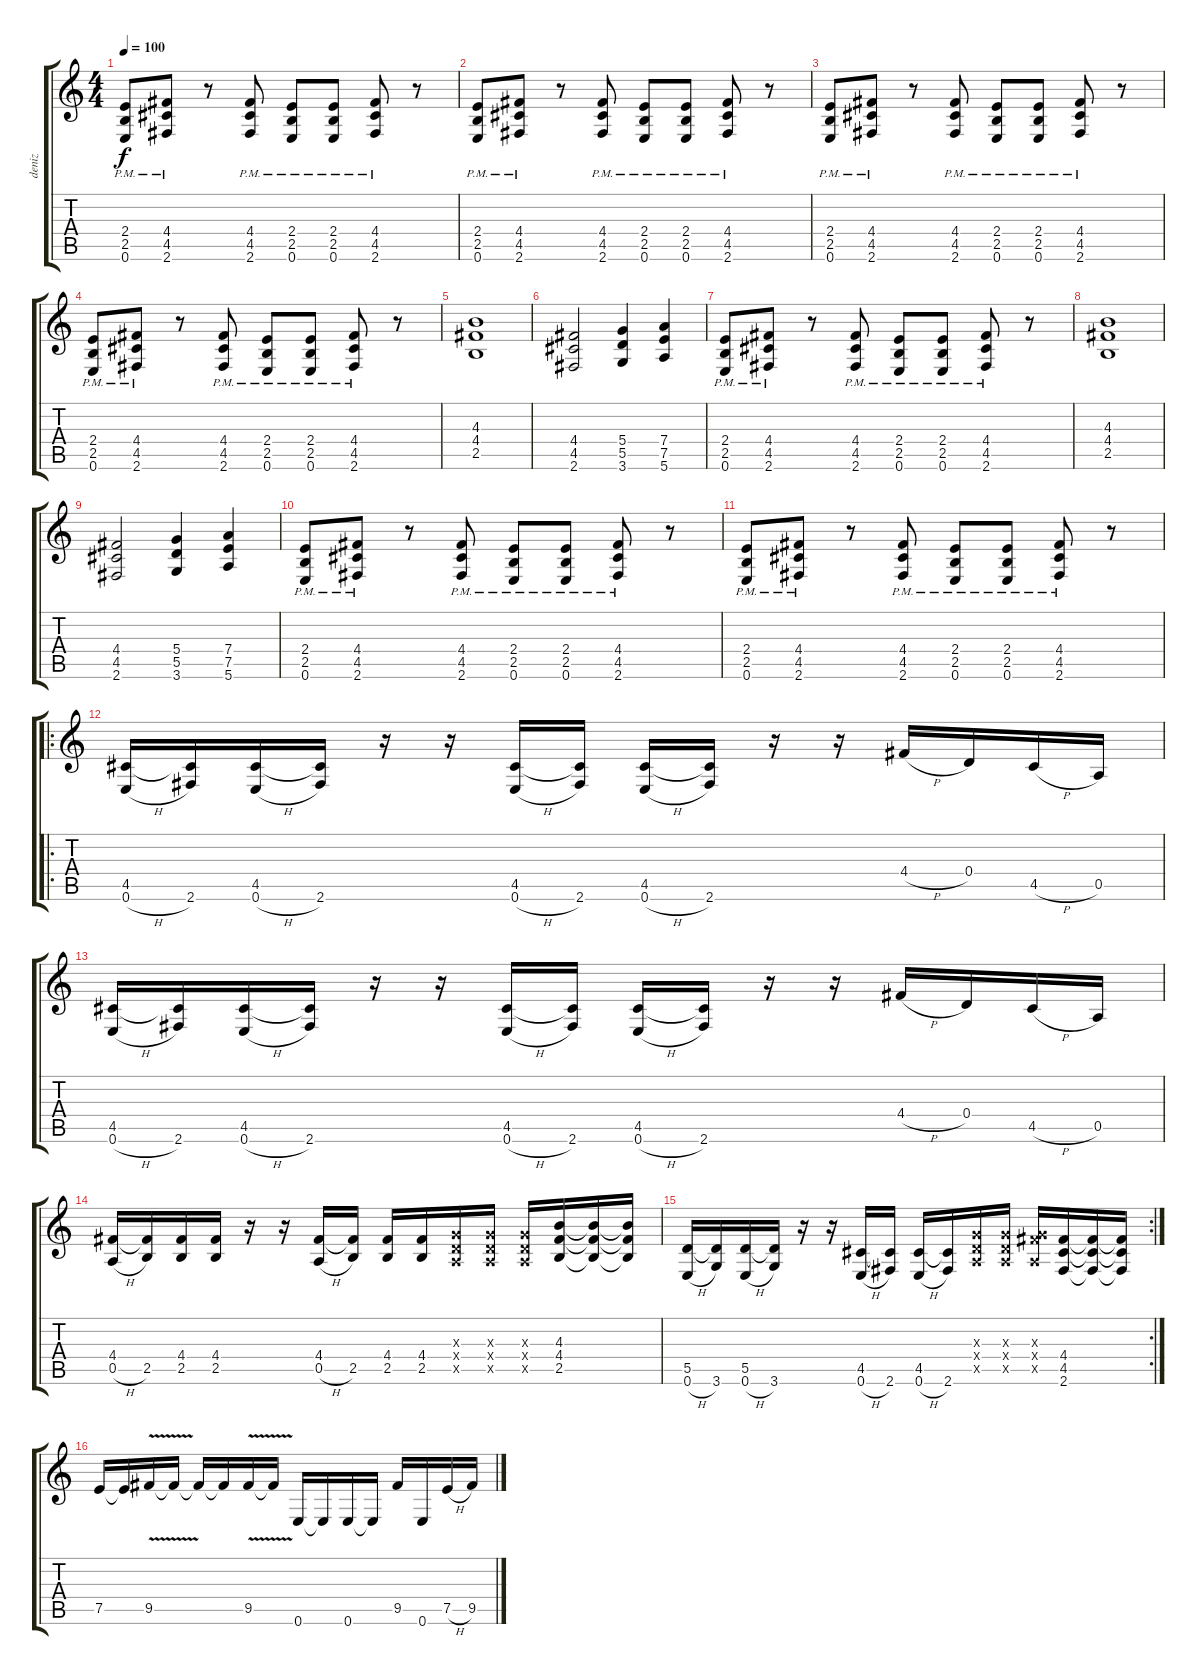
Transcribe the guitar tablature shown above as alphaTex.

\track ("deniz" "deniz") {instrument distortionguitar}
\staff {score tabs}
\tuning (E4 B3 G3 D3 A2 E2) {hide}
\ts (4 4)
\tempo 100
\clef g2
\ks c
(2.4{pm} 2.5{pm} 0.6{pm}).8{dy f} (4.4{pm} 4.5{pm} 2.6{pm}).8 r.8 (4.4{pm} 4.5{pm} 2.6{pm}).8 (2.4{pm} 2.5{pm} 0.6{pm}).8 (2.4{pm} 2.5{pm} 0.6{pm}).8 (4.4{pm} 4.5{pm} 2.6{pm}).8 r.8 |
(2.4{pm} 2.5{pm} 0.6{pm}).8 (4.4{pm} 4.5{pm} 2.6{pm}).8 r.8 (4.4{pm} 4.5{pm} 2.6{pm}).8 (2.4{pm} 2.5{pm} 0.6{pm}).8 (2.4{pm} 2.5{pm} 0.6{pm}).8 (4.4{pm} 4.5{pm} 2.6{pm}).8 r.8 |
(2.4{pm} 2.5{pm} 0.6{pm}).8 (4.4{pm} 4.5{pm} 2.6{pm}).8 r.8 (4.4{pm} 4.5{pm} 2.6{pm}).8 (2.4{pm} 2.5{pm} 0.6{pm}).8 (2.4{pm} 2.5{pm} 0.6{pm}).8 (4.4{pm} 4.5{pm} 2.6{pm}).8 r.8 |
(2.4{pm} 2.5{pm} 0.6{pm}).8 (4.4{pm} 4.5{pm} 2.6{pm}).8 r.8 (4.4{pm} 4.5{pm} 2.6{pm}).8 (2.4{pm} 2.5{pm} 0.6{pm}).8 (2.4{pm} 2.5{pm} 0.6{pm}).8 (4.4{pm} 4.5{pm} 2.6{pm}).8 r.8 |
(4.3 4.4 2.5).1 |
(4.4 4.5 2.6).2 (5.4 5.5 3.6).4 (7.4 7.5 5.6).4 |
(2.4{pm} 2.5{pm} 0.6{pm}).8 (4.4{pm} 4.5{pm} 2.6{pm}).8 r.8 (4.4{pm} 4.5{pm} 2.6{pm}).8 (2.4{pm} 2.5{pm} 0.6{pm}).8 (2.4{pm} 2.5{pm} 0.6{pm}).8 (4.4{pm} 4.5{pm} 2.6{pm}).8 r.8 |
(4.3 4.4 2.5).1 |
(4.4 4.5 2.6).2 (5.4 5.5 3.6).4 (7.4 7.5 5.6).4 |
(2.4{pm} 2.5{pm} 0.6{pm}).8 (4.4{pm} 4.5{pm} 2.6{pm}).8 r.8 (4.4{pm} 4.5{pm} 2.6{pm}).8 (2.4{pm} 2.5{pm} 0.6{pm}).8 (2.4{pm} 2.5{pm} 0.6{pm}).8 (4.4{pm} 4.5{pm} 2.6{pm}).8 r.8 |
(2.4{pm} 2.5{pm} 0.6{pm}).8 (4.4{pm} 4.5{pm} 2.6{pm}).8 r.8 (4.4{pm} 4.5{pm} 2.6{pm}).8 (2.4{pm} 2.5{pm} 0.6{pm}).8 (2.4{pm} 2.5{pm} 0.6{pm}).8 (4.4{pm} 4.5{pm} 2.6{pm}).8 r.8 |
\ro
(4.5 0.6{h}).16 (4.5{t} 2.6).16 (4.5 0.6{h}).16 (4.5{t} 2.6).16 r.16 r.16 (4.5 0.6{h}).16 (4.5{t} 2.6).16 (4.5 0.6{h}).16 (4.5{t} 2.6).16 r.16 r.16 4.4{h}.16 0.4.16 4.5{h}.16 0.5.16 |
(4.5 0.6{h}).16 (4.5{t} 2.6).16 (4.5 0.6{h}).16 (4.5{t} 2.6).16 r.16 r.16 (4.5 0.6{h}).16 (4.5{t} 2.6).16 (4.5 0.6{h}).16 (4.5{t} 2.6).16 r.16 r.16 4.4{h}.16 0.4.16 4.5{h}.16 0.5.16 |
(4.4 0.5{h}).16 (4.4{t} 2.5).16 (4.4 2.5).16 (4.4 2.5).16 r.16 r.16 (4.4 0.5{h}).16 (4.4{t} 2.5).16 (4.4 2.5).16 (4.4 2.5).16 (0.3{x} 0.4{x} 0.5{x}).16 (0.3{x} 0.4{x} 0.5{x}).16 (0.3{x} 0.4{x} 0.5{x}).16 (4.3 4.4 2.5).16 (4.3{t} 4.4{t} 2.5{t}).16 (4.3{t} 4.4{t} 2.5{t}).16 |
\rc 2
(5.5 0.6{h}).16 (5.5{t} 3.6).16 (5.5 0.6{h}).16 (5.5{t} 3.6).16 r.16 r.16 (4.5 0.6{h}).16 (4.5{t} 2.6).16 (4.5 0.6{h}).16 (4.5{t} 2.6).16 (0.3{x} 0.4{x} 0.5{x}).16 (0.3{x} 0.4{x} 0.5{x}).16 (0.3{x} 4.4{x} 0.5{x}).16 (4.4 4.5 2.6).16 (4.4{t} 4.5{t} 2.6{t}).16 (4.4{t} 4.5{t} 2.6{t}).16 |
7.5.16 7.5{t}.16 9.5{v}.16 9.5{t}.16 9.5{t}.16 9.5{t}.16 9.5{v}.16 9.5{t}.16 0.6.16 0.6{t}.16 0.6.16 0.6{t}.16 9.5.16 0.6.16 7.5{h}.16 9.5.16
